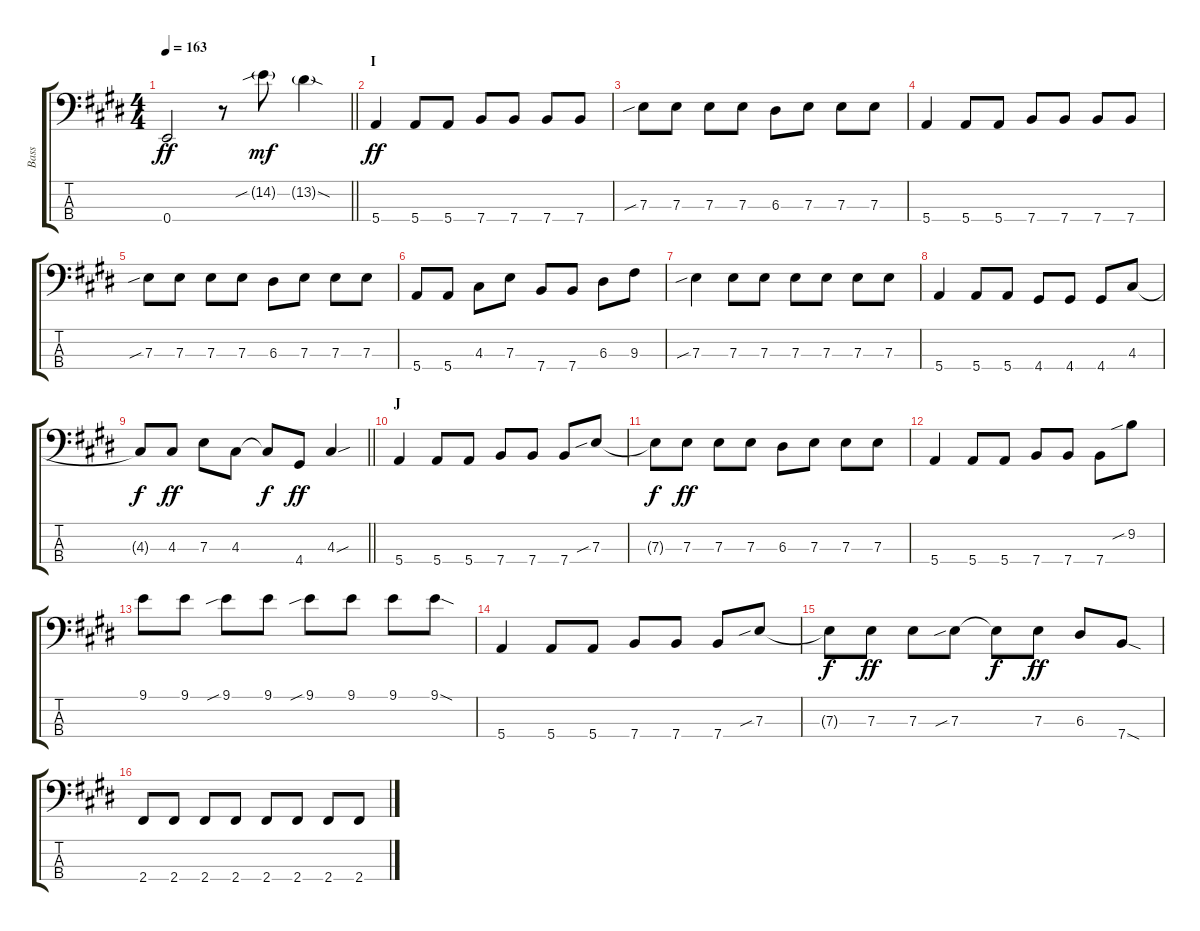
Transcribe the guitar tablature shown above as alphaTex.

\track ("Bass" "Bass") {instrument electricbasspick}
\staff {score tabs}
\tuning (G2 D2 A1 E1) {hide}
\ts (4 4)
\tempo 163
\clef f4
\barLineRight lightlight
\ks e
0.4.2{dy ff} r.8 14.2{sib g}.8{dy mf} 13.2{sod g}.4 |
\section ("" "I")
5.4.4{dy ff} 5.4.8 5.4.8 7.4.8 7.4.8 7.4.8 7.4.8 |
7.3{sib}.8 7.3.8 7.3.8 7.3.8 6.3.8 7.3.8 7.3.8 7.3.8 |
5.4.4 5.4.8 5.4.8 7.4.8 7.4.8 7.4.8 7.4.8 |
7.3{sib}.8 7.3.8 7.3.8 7.3.8 6.3.8 7.3.8 7.3.8 7.3.8 |
5.4.8 5.4.8 4.3.8 7.3.8 7.4.8 7.4.8 6.3.8 9.3.8 |
7.3{sib}.4 7.3.8 7.3.8 7.3.8 7.3.8 7.3.8 7.3.8 |
5.4.4 5.4.8 5.4.8 4.4.8 4.4.8 4.4.8 4.3.8 |
\barLineRight lightlight
4.3{t}.8{dy f} 4.3.8{dy ff} 7.3.8 4.3.8 4.3{t}.8{dy f} 4.4.8{dy ff} 4.3{sou}.4 |
\section ("" "J")
5.4.4 5.4.8 5.4.8 7.4.8 7.4.8 7.4.8 7.3{sib}.8 |
7.3{t}.8{dy f} 7.3.8{dy ff} 7.3.8 7.3.8 6.3.8 7.3.8 7.3.8 7.3.8 |
5.4.4 5.4.8 5.4.8 7.4.8 7.4.8 7.4.8 9.2{sib}.8 |
9.1.8 9.1.8 9.1{sib}.8 9.1.8 9.1{sib}.8 9.1.8 9.1.8 9.1{sod}.8 |
5.4.4 5.4.8 5.4.8 7.4.8 7.4.8 7.4.8 7.3{sib}.8 |
7.3{t}.8{dy f} 7.3.8{dy ff} 7.3.8 7.3{sib}.8 7.3{t}.8{dy f} 7.3.8{dy ff} 6.3.8 7.4{sod}.8 |
2.4.8 2.4.8 2.4.8 2.4.8 2.4.8 2.4.8 2.4.8 2.4.8
